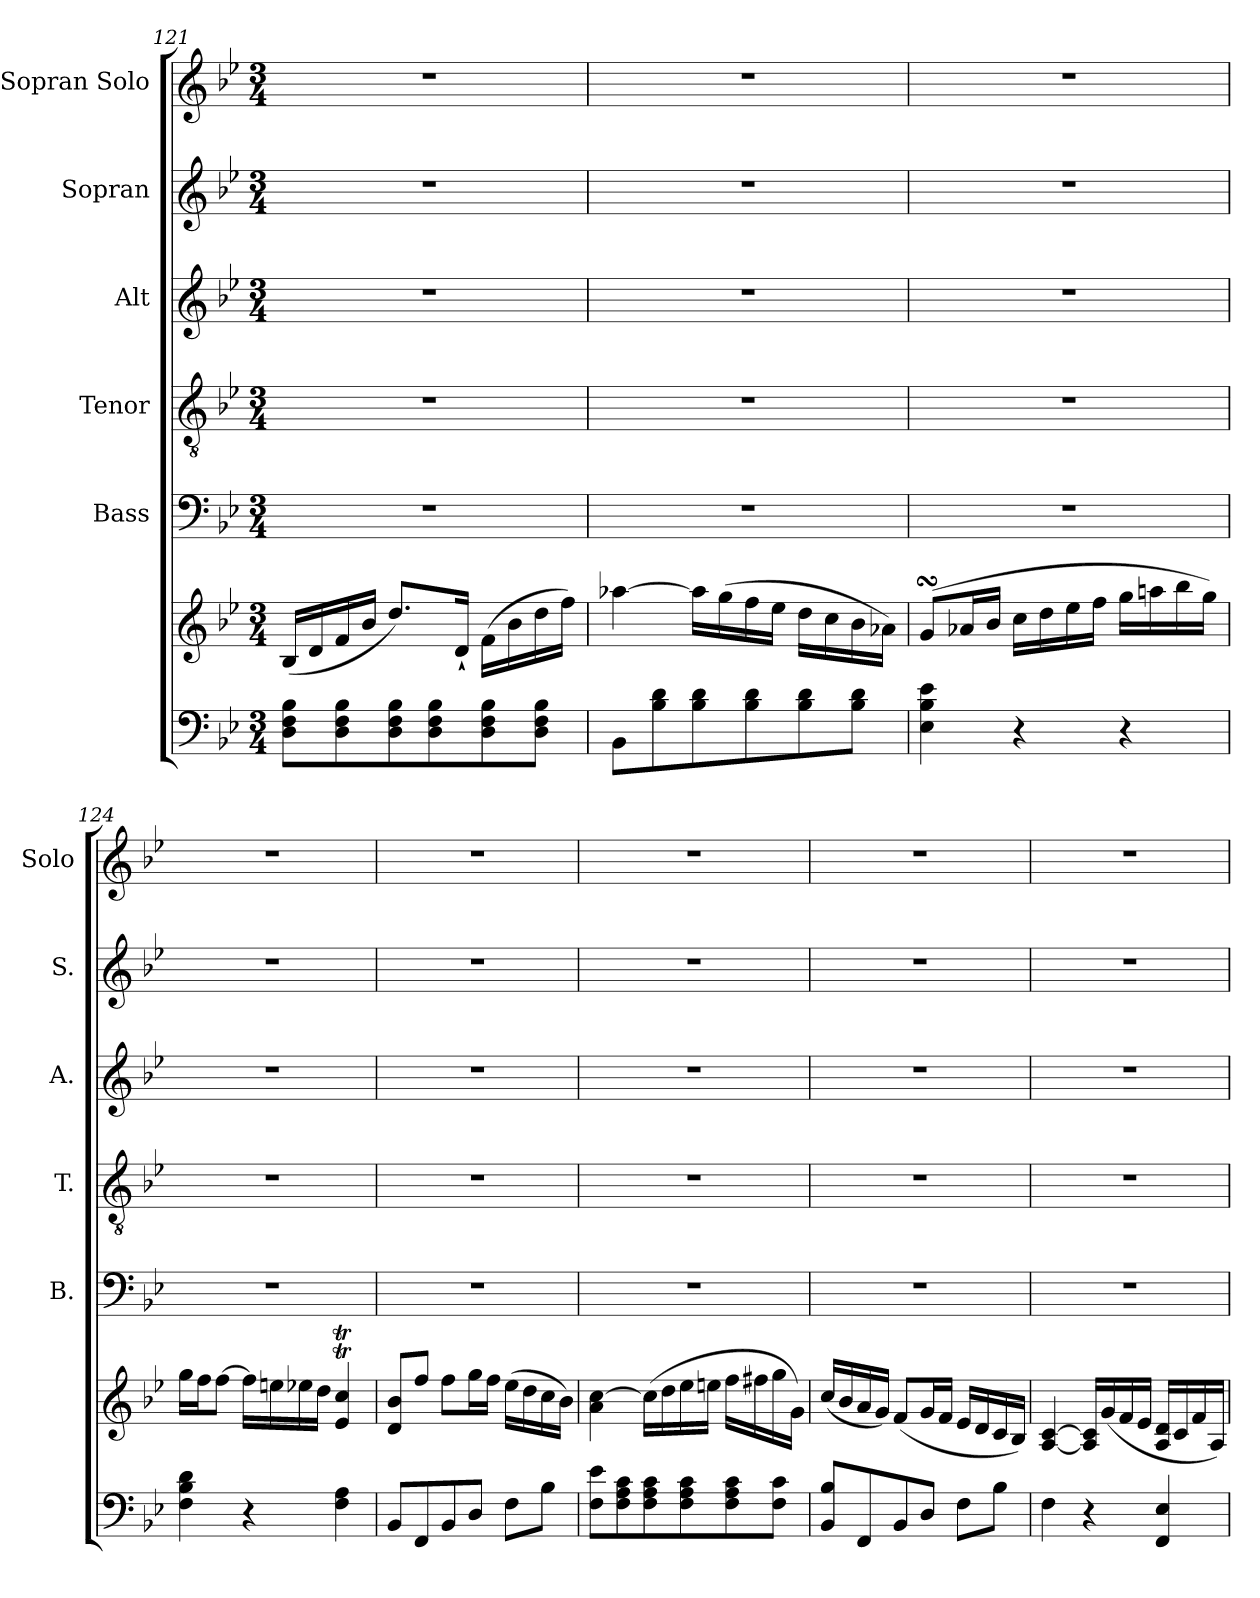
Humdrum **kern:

**kern	**kern	**kern	**kern	**kern	**kern	**kern
*part6	*part6	*part5	*part4	*part3	*part2	*part1
*staff7	*staff6	*staff5	*staff4	*staff3	*staff2	*staff1
*	*	*I"Bass	*I"Tenor	*I"Alt	*I"Sopran	*I"Sopran Solo
*	*	*I'B.	*I'T.	*I'A.	*I'S.	*I'Solo
*clefF4	*clefG2	*clefF4	*clefGv2	*clefG2	*clefG2	*clefG2
*k[b-e-]	*k[b-e-]	*k[b-e-]	*k[b-e-]	*k[b-e-]	*k[b-e-]	*k[b-e-]
*B-:	*B-:	*B-:	*B-:	*B-:	*B-:	*B-:
*M3/4	*M3/4	*M3/4	*M3/4	*M3/4	*M3/4	*M3/4
=121	=121	=121	=121	=121	=121	=121
8D\ 8F\ 8B-\L	(<16B-/LL	2.r	2.r	2.r	2.r	2.r
.	16d/	.	.	.	.	.
8D\ 8F\ 8B-\	16f/	.	.	.	.	.
.	16b-/JJ	.	.	.	.	.
8D\ 8F\ 8B-\	8.dd/L)	.	.	.	.	.
8D\ 8F\ 8B-\	.	.	.	.	.	.
.	16d`</Jk	.	.	.	.	.
8D\ 8F\ 8B-\	(>16f\LL	.	.	.	.	.
.	16b-\	.	.	.	.	.
8D\ 8F\ 8B-\J	16dd\	.	.	.	.	.
.	16ff\JJ)	.	.	.	.	.
=122	=122	=122	=122	=122	=122	=122
8BB-\L	[4aa-X\	2.r	2.r	2.r	2.r	2.r
8B-\ 8d\	.	.	.	.	.	.
8B-\ 8d\	16aa-\LL]	.	.	.	.	.
.	(>16gg\	.	.	.	.	.
8B-\ 8d\	16ff\	.	.	.	.	.
.	16ee-\JJ	.	.	.	.	.
8B-\ 8d\	16dd\LL	.	.	.	.	.
.	16cc\	.	.	.	.	.
8B-\ 8d\J	16b-\	.	.	.	.	.
.	16a-X\JJ)	.	.	.	.	.
=123	=123	=123	=123	=123	=123	=123
4E-\ 4B-\ 4e-\	(>8gsSSS/L	2.r	2.r	2.r	2.r	2.r
.	16a-X/L	.	.	.	.	.
.	16b-/JJ	.	.	.	.	.
4r	16cc\LL	.	.	.	.	.
.	16dd\	.	.	.	.	.
.	16ee-\	.	.	.	.	.
.	16ff\JJ	.	.	.	.	.
4r	16gg\LL	.	.	.	.	.
.	16aan\	.	.	.	.	.
.	16bb-\	.	.	.	.	.
.	16gg\JJ)	.	.	.	.	.
!!LO:LB:g=z
=124	=124	=124	=124	=124	=124	=124
4F\ 4B-\ 4d\	16gg\LL	2.r	2.r	2.r	2.r	2.r
.	16ff\J	.	.	.	.	.
.	[8ff\J	.	.	.	.	.
4r	16ff\LL]	.	.	.	.	.
.	16een\	.	.	.	.	.
.	16ee-X\	.	.	.	.	.
.	16dd\JJ	.	.	.	.	.
4F\ 4A\	4e-/T 4cc/T	.	.	.	.	.
=125	=125	=125	=125	=125	=125	=125
8BB-/L	8d/ 8b-/L	2.r	2.r	2.r	2.r	2.r
8FF/	8ff/J	.	.	.	.	.
8BB-/	8ff\L	.	.	.	.	.
8D/J	16gg\L	.	.	.	.	.
.	16ff\JJ	.	.	.	.	.
8F\L	(>16ee-\LL	.	.	.	.	.
.	16dd\	.	.	.	.	.
8B-\J	16cc\	.	.	.	.	.
.	16b-\JJ)	.	.	.	.	.
=126	=126	=126	=126	=126	=126	=126
8F\ 8e-\L	4a\ [4cc\	2.r	2.r	2.r	2.r	2.r
8F\ 8A\ 8c\	.	.	.	.	.	.
8F\ 8A\ 8c\	(>16cc\LL]	.	.	.	.	.
.	16dd\	.	.	.	.	.
8F\ 8A\ 8c\	16ee-\	.	.	.	.	.
.	16een\JJ	.	.	.	.	.
8F\ 8A\ 8c\	16ff\LL	.	.	.	.	.
.	16ff#X\	.	.	.	.	.
8F\ 8c\J	16gg\	.	.	.	.	.
.	16g\JJ)	.	.	.	.	.
=127	=127	=127	=127	=127	=127	=127
8BB-/ 8B-/L	(<16cc/LL	2.r	2.r	2.r	2.r	2.r
.	16b-/	.	.	.	.	.
8FF/	16a/	.	.	.	.	.
.	16g/JJ)	.	.	.	.	.
8BB-/	(<8f/L	.	.	.	.	.
8D/J	16g/L	.	.	.	.	.
.	16f/JJ	.	.	.	.	.
8F\L	16e-/LL	.	.	.	.	.
.	16d/	.	.	.	.	.
8B-\J	16c/	.	.	.	.	.
.	16B-/JJ)	.	.	.	.	.
!!LO:PB:g=z
=128	=128	=128	=128	=128	=128	=128
4F\	[4A/ [>4c/	2.r	2.r	2.r	2.r	2.r
4r	16A/] 16c/]LL	.	.	.	.	.
.	(<16g/	.	.	.	.	.
.	16f/	.	.	.	.	.
.	16e-/JJ	.	.	.	.	.
4FF/ 4E-/	16A/ 16d/LL	.	.	.	.	.
.	16c/	.	.	.	.	.
.	16f/	.	.	.	.	.
.	16A/JJ)	.	.	.	.	.
=	=	=	=	=	=	=
*-	*-	*-	*-	*-	*-	*-
